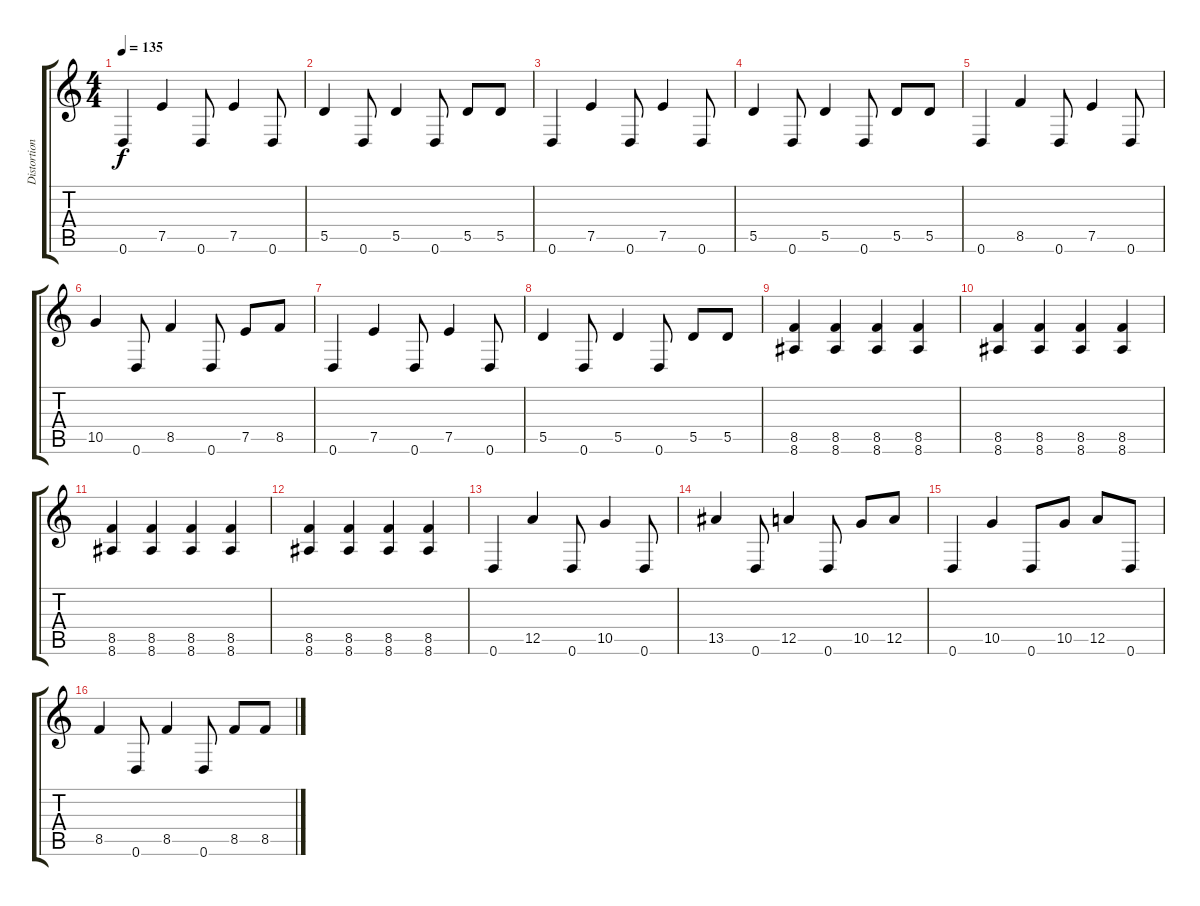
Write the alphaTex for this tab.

\track ("Distortion" "Distortion") {instrument distortionguitar}
\staff {score tabs}
\tuning (E4 B3 G3 D3 A2 D2) {hide}
\ts (4 4)
\tempo 135
\clef g2
\ks c
0.6.4{dy f} 7.5.4 0.6.8 7.5.4 0.6.8 |
5.5.4 0.6.8 5.5.4 0.6.8 5.5.8 5.5.8 |
0.6.4 7.5.4 0.6.8 7.5.4 0.6.8 |
5.5.4 0.6.8 5.5.4 0.6.8 5.5.8 5.5.8 |
0.6.4 8.5.4 0.6.8 7.5.4 0.6.8 |
10.5.4 0.6.8 8.5.4 0.6.8 7.5.8 8.5.8 |
0.6.4 7.5.4 0.6.8 7.5.4 0.6.8 |
5.5.4 0.6.8 5.5.4 0.6.8 5.5.8 5.5.8 |
(8.5 8.6).4 (8.5 8.6).4 (8.5 8.6).4 (8.5 8.6).4 |
(8.5 8.6).4 (8.5 8.6).4 (8.5 8.6).4 (8.5 8.6).4 |
(8.5 8.6).4 (8.5 8.6).4 (8.5 8.6).4 (8.5 8.6).4 |
(8.5 8.6).4 (8.5 8.6).4 (8.5 8.6).4 (8.5 8.6).4 |
0.6.4 12.5.4 0.6.8 10.5.4 0.6.8 |
13.5.4 0.6.8 12.5.4 0.6.8 10.5.8 12.5.8 |
0.6.4 10.5.4 0.6.8 10.5.8 12.5.8 0.6.8 |
8.5.4 0.6.8 8.5.4 0.6.8 8.5.8 8.5.8
